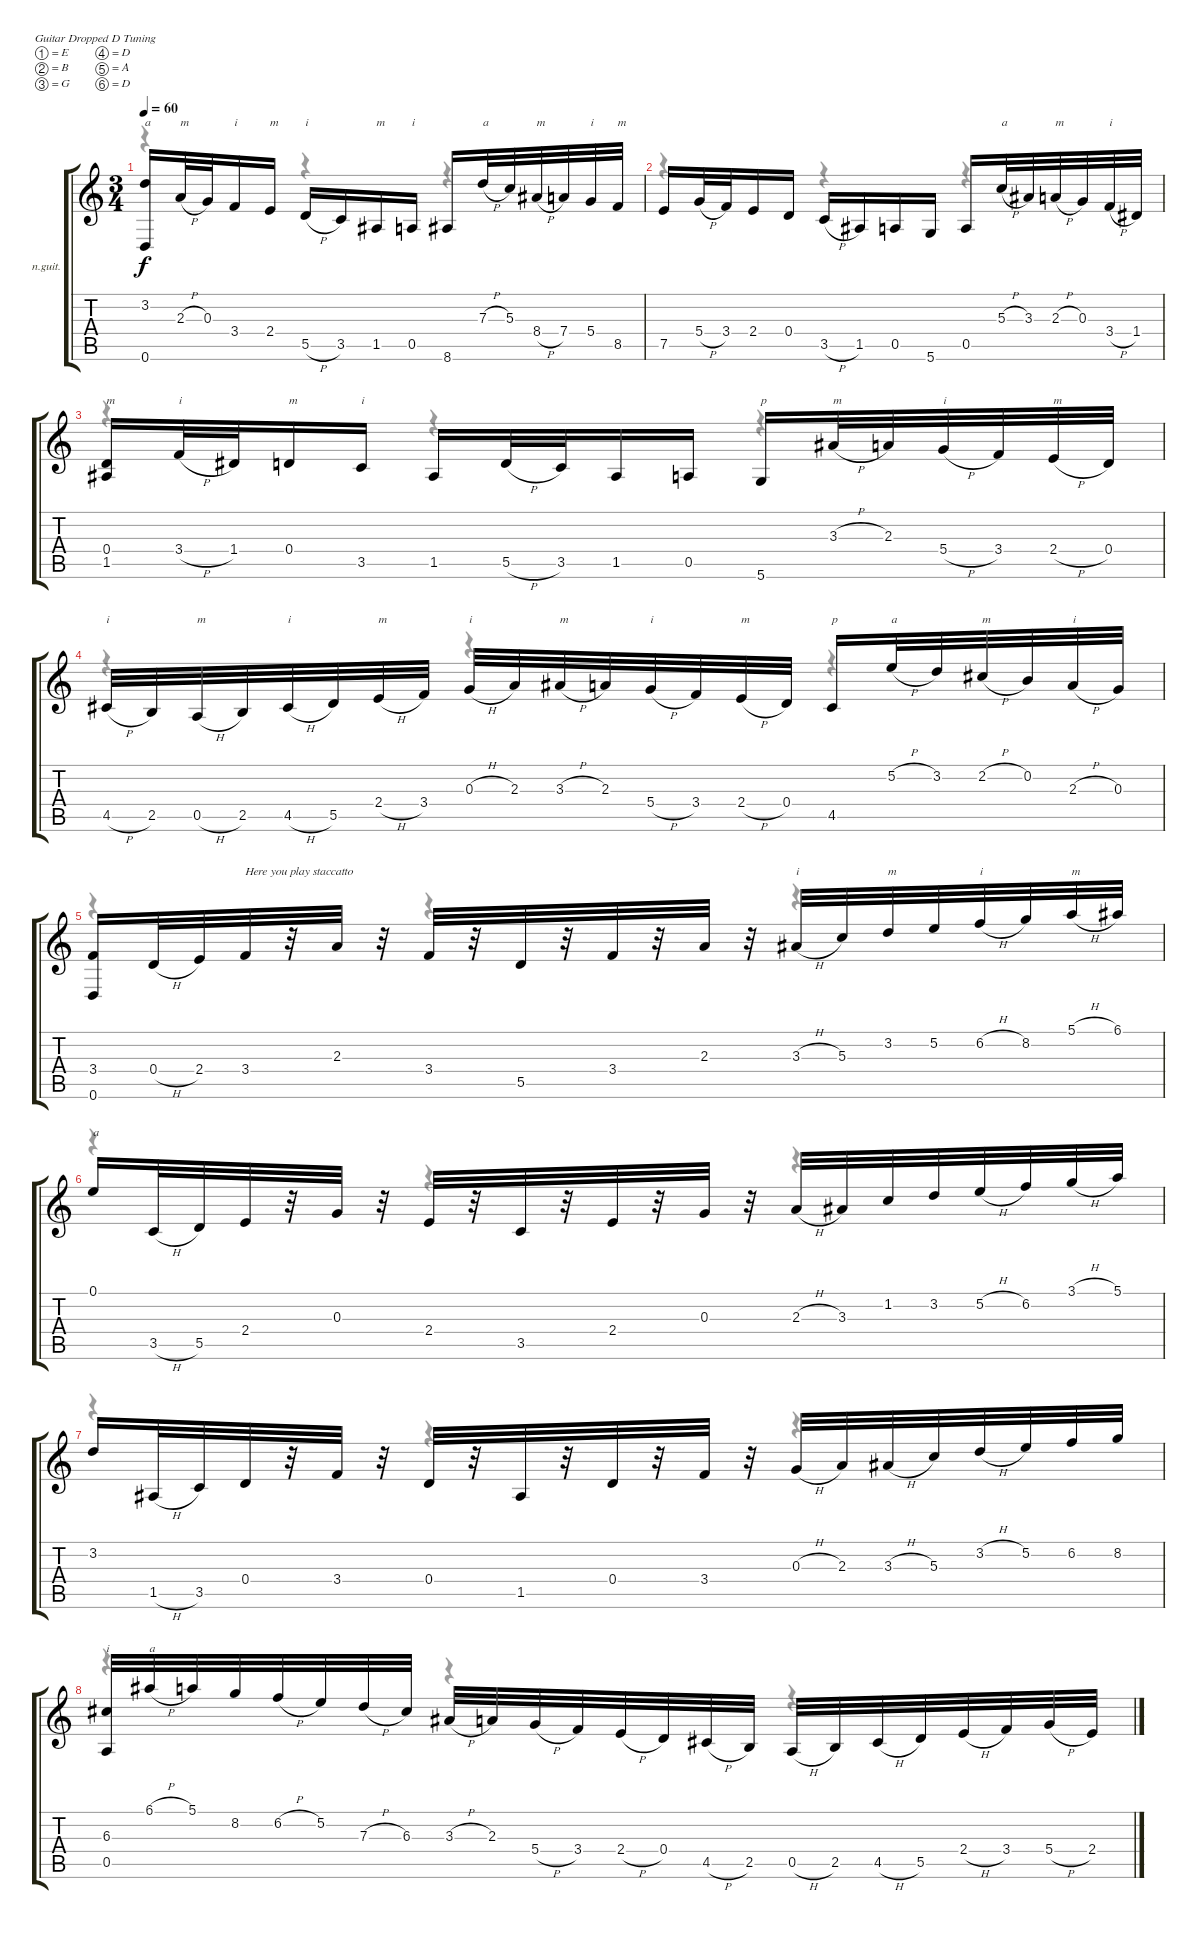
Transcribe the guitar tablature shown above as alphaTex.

\defaultSystemsLayout 4
\bracketExtendMode groupsimilarinstruments
\firstSystemTrackNameOrientation horizontal
\otherSystemsTrackNameOrientation horizontal
\chordDiagramsInScore
\track ("Classical Guitar" "n.guit.") {instrument acousticguitarnylon}
\staff {score tabs}
\tuning (E4 B3 G3 D3 A2 D2)
\voice
\ts (3 4)
\tempo 60
\clef g2
\ks c
(3.2 0.6).16{txt "a" dy f beam Up} 2.3{h}.32{txt "m" beam Up} 0.3.32{beam Up} 3.4.16{txt "i" beam Up} 2.4.16{txt "m" beam Up} 5.5{h}.16{txt "i" beam Up} 3.5.16{beam Up} 1.5{acc #}.16{txt "m" beam Up} 0.5.16{txt "i" beam Up} 8.6{acc #}.16{beam Up} 7.3{h}.32{txt "a" beam Up} 5.3.32{beam Up} 8.4{h acc #}.32{txt "m" beam Up} 7.4.32{beam Up} 5.4.32{txt "i" beam Up} 8.5.32{txt "m" beam Up} |
7.5.16{beam Up} 5.4{h}.32{beam Up} 3.4.32{beam Up} 2.4.16{beam Up} 0.4.16{beam Up} 3.5{h}.16{beam Up} 1.5{acc #}.16{beam Up} 0.5.16{beam Up} 5.6.16{beam Up} 0.5.16{beam Up} 5.3{h}.32{txt "a" beam Up} 3.3{acc #}.32{beam Up} 2.3{h}.32{txt "m" beam Up} 0.3.32{beam Up} 3.4{h}.32{txt "i" beam Up} 1.4{acc #}.32{beam Up} |
(0.4 1.5{acc #}).16{txt "m" beam Up} 3.4{h}.32{txt "i" beam Up} 1.4{acc #}.32{beam Up} 0.4.16{txt "m" beam Up} 3.5.16{txt "i" beam Up} 1.5{acc #}.16{beam Up} 5.5{h}.32{beam Up} 3.5.32{beam Up} 1.5{acc #}.16{beam Up} 0.5.16{beam Up} 5.6.16{txt "p" beam Up} 3.3{h acc #}.32{txt "m" beam Up} 2.3.32{beam Up} 5.4{h}.32{txt "i" beam Up} 3.4.32{beam Up} 2.4{h}.32{txt "m" beam Up} 0.4.32{beam Up} |
4.5{h acc #}.32{txt "i" beam Up} 2.5.32{beam Up} 0.5{h}.32{txt "m" beam Up} 2.5.32{beam Up} 4.5{h acc #}.32{txt "i" beam Up} 5.5.32{beam Up} 2.4{h}.32{txt "m" beam Up} 3.4.32{beam Up} 0.3{h}.32{txt "i" beam Up} 2.3.32{beam Up} 3.3{h acc #}.32{txt "m" beam Up} 2.3.32{beam Up} 5.4{h}.32{txt "i" beam Up} 3.4.32{beam Up} 2.4{h}.32{txt "m" beam Up} 0.4.32{beam Up} 4.5{acc #}.16{txt "p" beam Up} 5.2{h}.32{txt "a" beam Up} 3.2.32{beam Up} 2.2{h acc #}.32{txt "m" beam Up} 0.2.32{beam Up} 2.3{h}.32{txt "i" beam Up} 0.3.32{beam Up} |
(3.4 0.6).16{beam Up} 0.4{h}.32{beam Up} 2.4.32{beam Up} 3.4.32{txt "Here you play staccatto" beam Up} r.32{beam Up} 2.3.32{beam Up} r.32{beam Up} 3.4.32{beam Up} r.32{beam Up} 5.5.32{beam Up} r.32{beam Up} 3.4.32{beam Up} r.32{beam Up} 2.3.32{beam Up} r.32{beam Up} 3.3{h acc #}.32{txt "i" beam Up} 5.3.32{beam Up} 3.2.32{txt "m" beam Up} 5.2.32{beam Up} 6.2{h}.32{txt "i" beam Up} 8.2.32{beam Up} 5.1{h}.32{txt "m" beam Up} 6.1{acc #}.32{beam Up} |
0.1.16{txt "a" beam Up} 3.5{h}.32{beam Up} 5.5.32{beam Up} 2.4.32{beam Up} r.32{beam Up} 0.3.32{beam Up} r.32{beam Up} 2.4.32{beam Up} r.32{beam Up} 3.5.32{beam Up} r.32{beam Up} 2.4.32{beam Up} r.32{beam Up} 0.3.32{beam Up} r.32{beam Up} 2.3{h}.32{beam Up} 3.3{acc #}.32{beam Up} 1.2.32{beam Up} 3.2.32{beam Up} 5.2{h}.32{beam Up} 6.2.32{beam Up} 3.1{h}.32{beam Up} 5.1.32{beam Up} |
3.2.16{beam Up} 1.5{h acc #}.32{beam Up} 3.5.32{beam Up} 0.4.32{beam Up} r.32{beam Up} 3.4.32{beam Up} r.32{beam Up} 0.4.32{beam Up} r.32{beam Up} 1.5{acc #}.32{beam Up} r.32{beam Up} 0.4.32{beam Up} r.32{beam Up} 3.4.32{beam Up} r.32{beam Up} 0.3{h}.32{beam Up} 2.3.32{beam Up} 3.3{h acc #}.32{beam Up} 5.3.32{beam Up} 3.2{h}.32{beam Up} 5.2.32{beam Up} 6.2.32{beam Up} 8.2.32{beam Up} |
(6.3{acc #} 0.5).32{txt "i" beam Up} 6.1{h acc #}.32{txt "a" beam Up} 5.1.32{beam Up} 8.2.32{beam Up} 6.2{h}.32{beam Up} 5.2.32{beam Up} 7.3{h}.32{beam Up} 6.3{acc #}.32{beam Up} 3.3{h acc #}.32{beam Up} 2.3.32{beam Up} 5.4{h}.32{beam Up} 3.4.32{beam Up} 2.4{h}.32{beam Up} 0.4.32{beam Up} 4.5{h acc #}.32{beam Up} 2.5.32{beam Up} 0.5{h}.32{beam Up} 2.5.32{beam Up} 4.5{h acc #}.32{beam Up} 5.5.32{beam Up} 2.4{h}.32{beam Up} 3.4.32{beam Up} 5.4{h}.32{beam Up} 2.4.32{beam Up}
\voice
\clef g2
\ottava regular
\simile none
\ks c
r.4{dy mf beam Down} r.4{beam Down} r.4{beam Down} |
r.4{beam Down} r.4{beam Down} r.4{beam Down} |
r.4{beam Down} r.4{beam Down} r.4{beam Down} |
r.4{beam Down} r.4{beam Down} r.4{beam Down} |
r.4{beam Down} r.4{beam Down} r.4{beam Down} |
r.4{beam Down} r.4{beam Down} r.4{beam Down} |
r.4{beam Down} r.4{beam Down} r.4{beam Down} |
r.4{beam Down} r.4{beam Down} r.4{beam Down}
